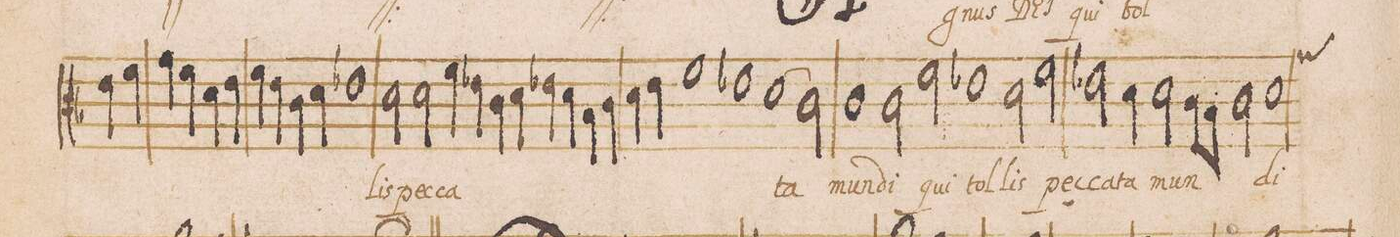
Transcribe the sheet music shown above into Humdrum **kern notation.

**kern	**text
*I"DISCANTVS	*
*clefC3	*
*k[b-]	*
*met(C|)	*
*M2/1	*
4eny\	.
4f\	.
=21-	=21-
4g\	.
4f\	.
4d\	.
4e\	.
4f\	.
4e\	.
4c\	.
4d\	.
=22-	=22-
1e-X\	.
2d\	-lis
2d\	pec-
=23-	=23-
4f\	-ca-
4e-X\	.
4c\	.
4d\	.
4e-X\	.
4d\	.
4B-\	.
4c\	.
=24-	=24-
4d\	.
4eny\	.
1f\	.
1e-X\	.
=25-	=25-
(>1d\	-ta
2c\)	.
=26-	=26-
1c\	mun-
2c\	-di
2f\	qui
=27-	=27-
1e-X\	tol-
2d\	-lis
2f\	pec-
=28-	=28-
2e-X\	-ca-
4d\	-ta
2d\	mun-
8c\L	.
8B-\J	.
2c\	.
=29-	=29-
1d\	-di
*-	*-
